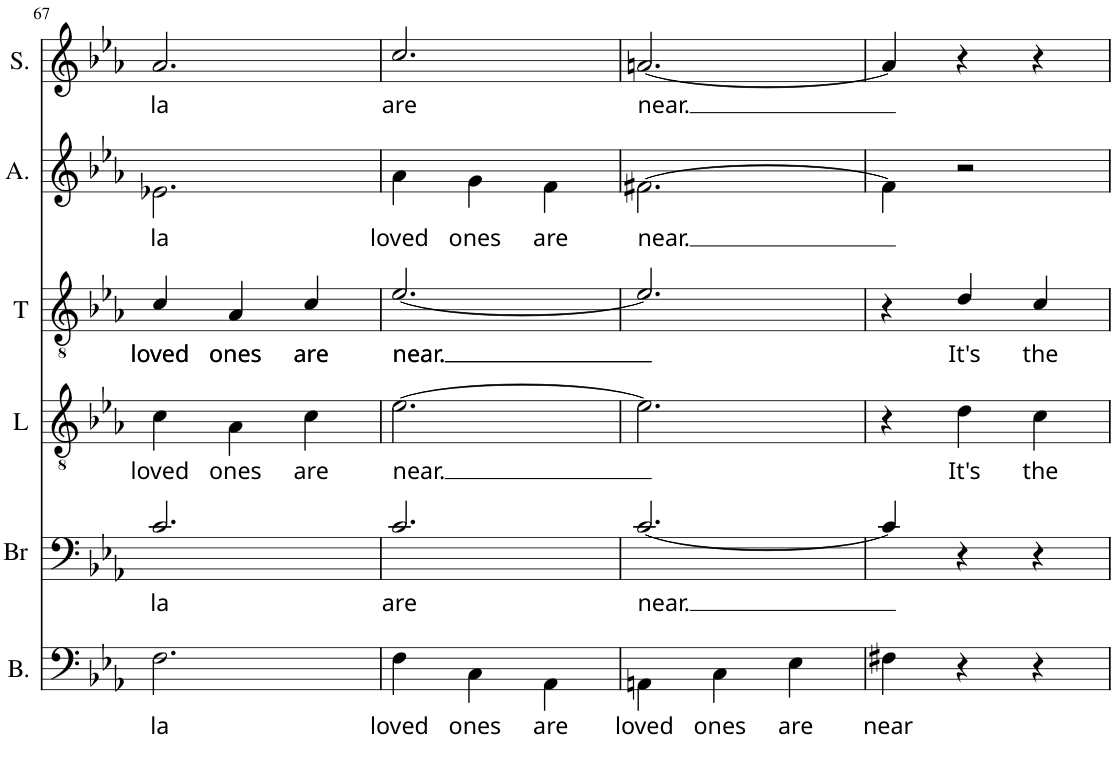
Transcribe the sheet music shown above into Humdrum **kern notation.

**kern	**text	**kern	**text	**kern	**text	**kern	**text	**kern	**text	**kern	**text
*part6	*part6	*part5	*part5	*part4	*part4	*part3	*part3	*part2	*part2	*part1	*part1
*staff6	*staff6	*staff5	*staff5	*staff4	*staff4	*staff3	*staff3	*staff2	*staff2	*staff1	*staff1
*I"Bass	*	*I"Baritone	*	*I"Lead	*	*I"Tenor	*	*I"Alto	*	*I"Soprano	*
*I'B.	*	*I'Br	*	*I'L	*	*I'T	*	*I'A.	*	*I'S.	*
!!LO:PB:g=z
*clefF4	*	*clefF4	*	*clefGv2	*	*clefGv2	*	*clefG2	*	*clefG2	*
*k[b-e-a-]	*	*k[b-e-a-]	*	*k[b-e-a-]	*	*k[b-e-a-]	*	*k[b-e-a-]	*	*k[b-e-a-]	*
*M3/4	*	*M3/4	*	*M3/4	*	*M3/4	*	*M3/4	*	*M3/4	*
=67	=67	=67	=67	=67	=67	=67	=67	=67	=67	=67	=67
!	!LO:LY:b	!	!LO:LY:b	!	!LO:LY:b	!	!LO:LY:b	!	!LO:LY:b	!	!LO:LY:b
2.F\	la	2.c/	la	4c\	loved	4c/	loved	2.e-X\	la	2.a-/	la
!	!	!	!	!	!LO:LY:b	!	!LO:LY:b	!	!	!	!
.	.	.	.	4A-\	ones	4A-/	ones	.	.	.	.
!	!	!	!	!	!LO:LY:b	!	!LO:LY:b	!	!	!	!
.	.	.	.	4c\	are	4c/	are	.	.	.	.
=68	=68	=68	=68	=68	=68	=68	=68	=68	=68	=68	=68
!	!LO:LY:b	!	!LO:LY:b	!	!LO:LY:b	!	!LO:LY:b	!	!LO:LY:b	!	!LO:LY:b
4F\	loved	2.c/	are	[2.e-\	near.	[2.e-/	near.	4a-\	loved	2.cc/	are
!	!LO:LY:b	!	!	!	!	!	!	!	!LO:LY:b	!	!
4C\	ones	.	.	.	.	.	.	4g\	ones	.	.
!	!LO:LY:b	!	!	!	!	!	!	!	!LO:LY:b	!	!
4AA-\	are	.	.	.	.	.	.	4f\	are	.	.
=69	=69	=69	=69	=69	=69	=69	=69	=69	=69	=69	=69
!	!LO:LY:b	!	!LO:LY:b	!	!	!	!	!	!LO:LY:b	!	!LO:LY:b
4AAn\	loved	[2.c/	near.	2.e-\]	.	2.e-/]	.	[2.f#X\	near.	[2.an/	near.
!	!LO:LY:b	!	!	!	!	!	!	!	!	!	!
4C\	ones	.	.	.	.	.	.	.	.	.	.
!	!LO:LY:b	!	!	!	!	!	!	!	!	!	!
4E-\	are	.	.	.	.	.	.	.	.	.	.
=70	=70	=70	=70	=70	=70	=70	=70	=70	=70	=70	=70
!	!LO:LY:b	!	!	!	!	!	!	!	!	!	!
4F#X\	near	4c/]	.	4r	.	4r	.	4f#\]	.	4a/]	.
!	!	!	!	!	!LO:LY:b	!	!LO:LY:b	!	!	!	!
4r	.	4r	.	4d\	It's	4d/	It's	2r	.	4r	.
!	!	!	!	!	!LO:LY:b	!	!LO:LY:b	!	!	!	!
4r	.	4r	.	4c\	the	4c/	the	.	.	4r	.
=	=	=	=	=	=	=	=	=	=	=	=
*-	*-	*-	*-	*-	*-	*-	*-	*-	*-	*-	*-
